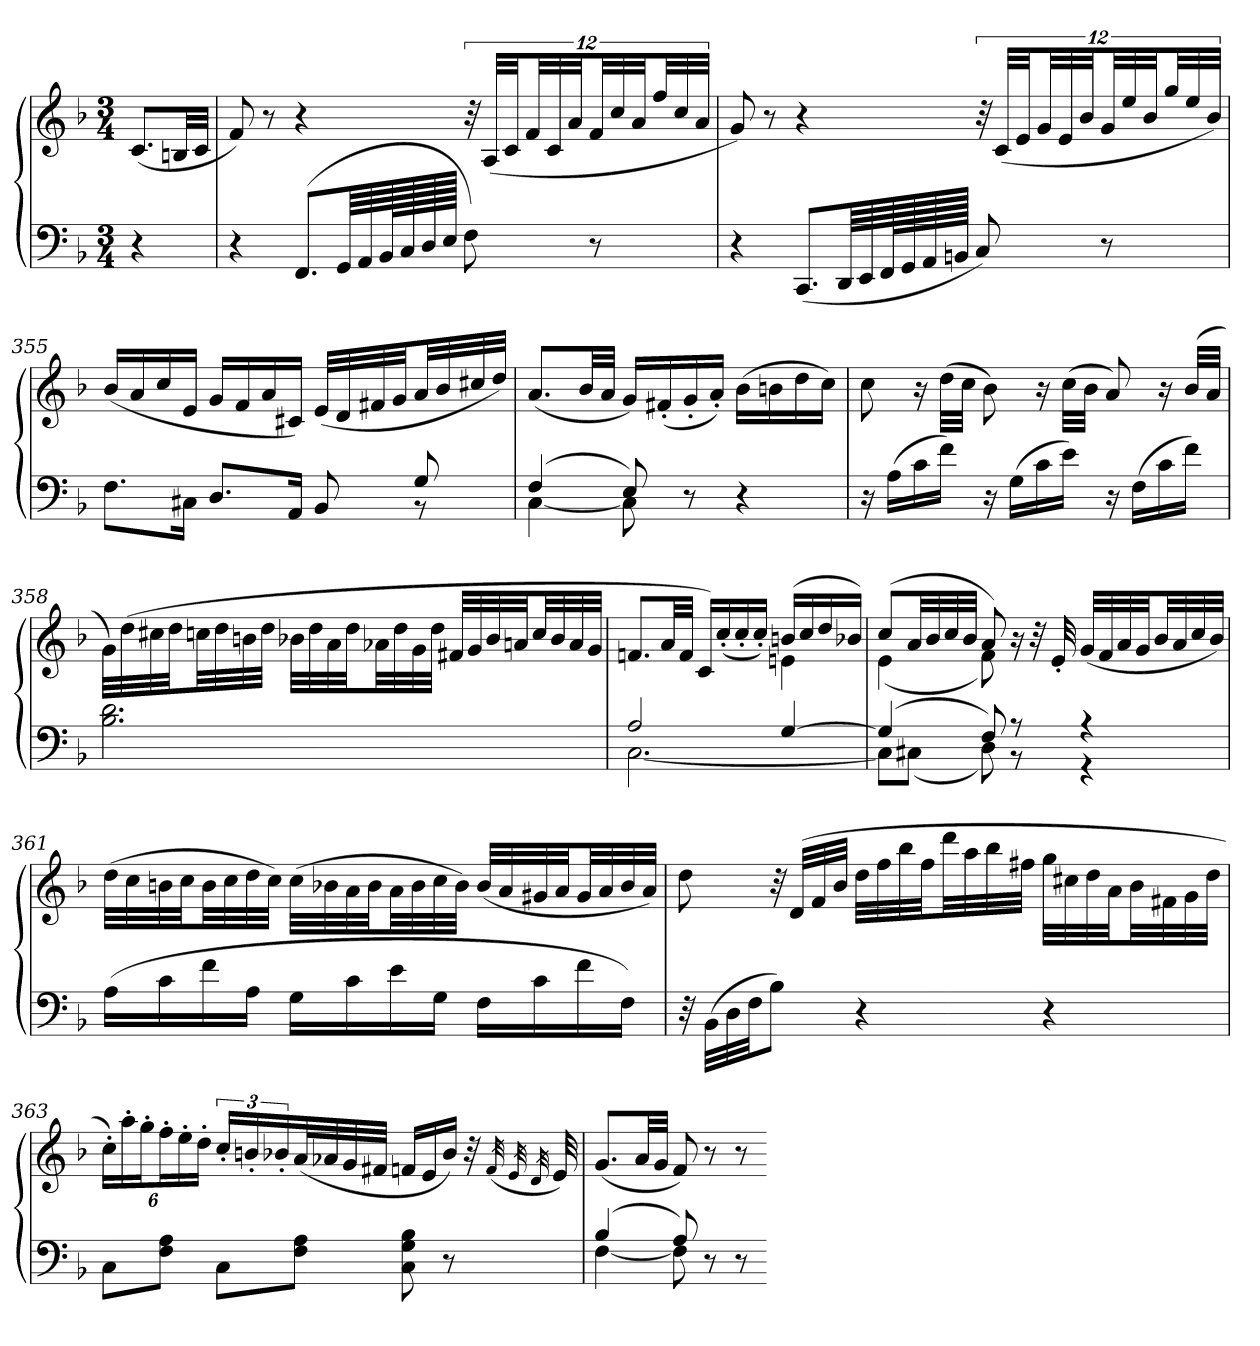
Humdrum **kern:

**kern	**kern
*part1	*part1
*staff2	*staff1
*clefF4	*clefG2
*k[b-]	*k[b-]
*F:	*F:
*M3/4	*M3/4
=	=
4r	(8.cL
.	32BnLL
.	32cJJJ
=353	=353
4r	8f)
.	8r
(8.FFL	4r
64GGLLL	.
64AA	.
128BB-L	.
128C	.
128D	.
128EJJJJJ	.
8F)	48r
.	(48ALLL
.	48cJJ
.	48fLL
.	48c
.	48aJJ
8r	48fLL
.	48cc
.	48aJJ
.	48ffLL
.	48cc
.	48aJJJ
=354	=354
4r	8g)
.	8r
(8.CCL	4r
64DDLLL	.
64EE	.
128FFL	.
128GG	.
128AA	.
128BBnJJJJJ	.
8C)	48r
.	(48cLLL
.	48eJJ
.	48gLL
.	48e
.	48b-JJ
8r	48gLL
.	48ee
.	48b-JJ
.	48ggLL
.	48ee
.	48b-JJJ)
=355	=355
*^	*
8.FL	2ryy	(16b-LL
.	.	16a
.	.	16cc
16C#XJk	.	16eJJ
8.DL	.	16gLL
.	.	16f
.	.	16a
16AAJk	.	16c#XJJ)
8BB-	8ryy	(32eLLL
.	.	32d
.	.	32f#X
.	.	32gJJ
8G	8r	32aLL
.	.	32b-
.	.	32cc#X
.	.	32ddJJJ)
=356	=356	=356
(4F	[4C	(8.aL
.	.	32b-LL
.	.	32aJJJ
8E)	8C]	16gLL)
.	.	(16f#X'
8r	4.ryy	16g'
.	.	16a'JJ)
4r	.	(16b-LL
.	.	16bn
.	.	16dd
.	.	16ccJJ)
*v	*v	*
=357	=357
16r	8cc
(16ALL	.
16c	16r
16fJJ)	(32ddLLL
.	32ccJJJ
16r	8b-)
(16GLL	.
16c	16r
16eJJ)	(32ccLLL
.	32b-JJJ
16r	8a)
(16FLL	.
16c	16r
16fJJ)	(32b-LLL
.	32aJJJ
=358	=358
2.B- 2.d	32gLLL)
.	(32dd
.	32cc#X
.	32ddJJ
.	32ccnLL
.	32dd
.	32bn
.	32ddJJJ
.	32b-XLLL
.	32dd
.	32a
.	32ddJJ
.	32a-XLL
.	32dd
.	32g
.	32ddJJJ
.	32f#XLLL
.	32g
.	32b-
.	32anJJ
.	32ccLL
.	32b-
.	32a
.	32gJJJ
=359	=359
*^	*^
2A	[2.C	8.fnL	2ryy
.	.	32aLL	.
.	.	32fJJJ	.
.	.	16cLL)	.
.	.	(16cc'	.
.	.	16cc'	.
.	.	16cc'JJ)	.
[4G	.	(16bnLL	4en
.	.	16cc	.
.	.	16dd	.
.	.	16b-XJJ)	.
=360	=360	=360	=360
(4G]	8CL]	(8ccL	(4e
.	(8C#XJ	32aLL	.
.	.	32b-	.
.	.	32cc	.
.	.	32b-JJJ	.
8F)	8D)	8a)	8f)
8r	8r	16r	4.ryy
.	.	32r	.
.	.	32e'	.
4r	4r	(32gLLL	.
.	.	32f	.
.	.	32a	.
.	.	32gJJ	.
.	.	32b-LL	.
.	.	32a	.
.	.	32cc	.
.	.	32b-JJJ)	.
*v	*v	*	*
*	*v	*v
=361	=361
(16ALL	(32ddLLL
.	32cc
16c	32bn
.	32ccJJ
16f	32bLL
.	32cc
16AJJ	32dd
.	32ccJJJ)
16GLL	(32ccLLL
.	32b-X
16c	32a
.	32b-JJ
16e	32aLL
.	32b-
16GJJ	32cc
.	32b-JJJ)
16FLL	(32b-LLL
.	32a
16c	32g#X
.	32aJJ
16f	32g#LL
.	32a
16FJJ)	32b-
.	32aJJJ)
=362	=362
32r	8dd
(32BB-LLL	.
32D	.
32FJJ	.
8B-J)	32r
.	(32dLLL
.	32f
.	32b-JJJ
4r	32ddLLL
.	32ff
.	32bb-
.	32ffJJ
.	32dddLL
.	32aa
.	32bb-
.	32ff#XJJJ
4r	32ggLLL
.	32cc#X
.	32dd
.	32aJJ
.	32b-LL
.	32f#X
.	32g
.	32ddJJJ
=363	=363
8CL	24cc'LL)
.	24aa'
.	24gg'J
8F 8AJ	24ff'L
.	24ee'
.	24dd'JJ
8CL	24cc'LL
.	24bn'
.	24b-X'
8F 8AJ	(32aL
.	32a-X
.	32g
.	32f#XJJJ
8C 8G 8B-	16fnLL
.	16e
8r	16b-JJ)
.	32r
.	(32qf
.	32qe
.	32qd
.	32e)
=364	=364
*^	*
(4B-	[4F	(8.gL
.	.	32aLL
.	.	32gJJJ
8A)	8F]	8f)
8r	4ryy	8r
8r	.	8r
*v	*v	*
=-	=-
*-	*-
